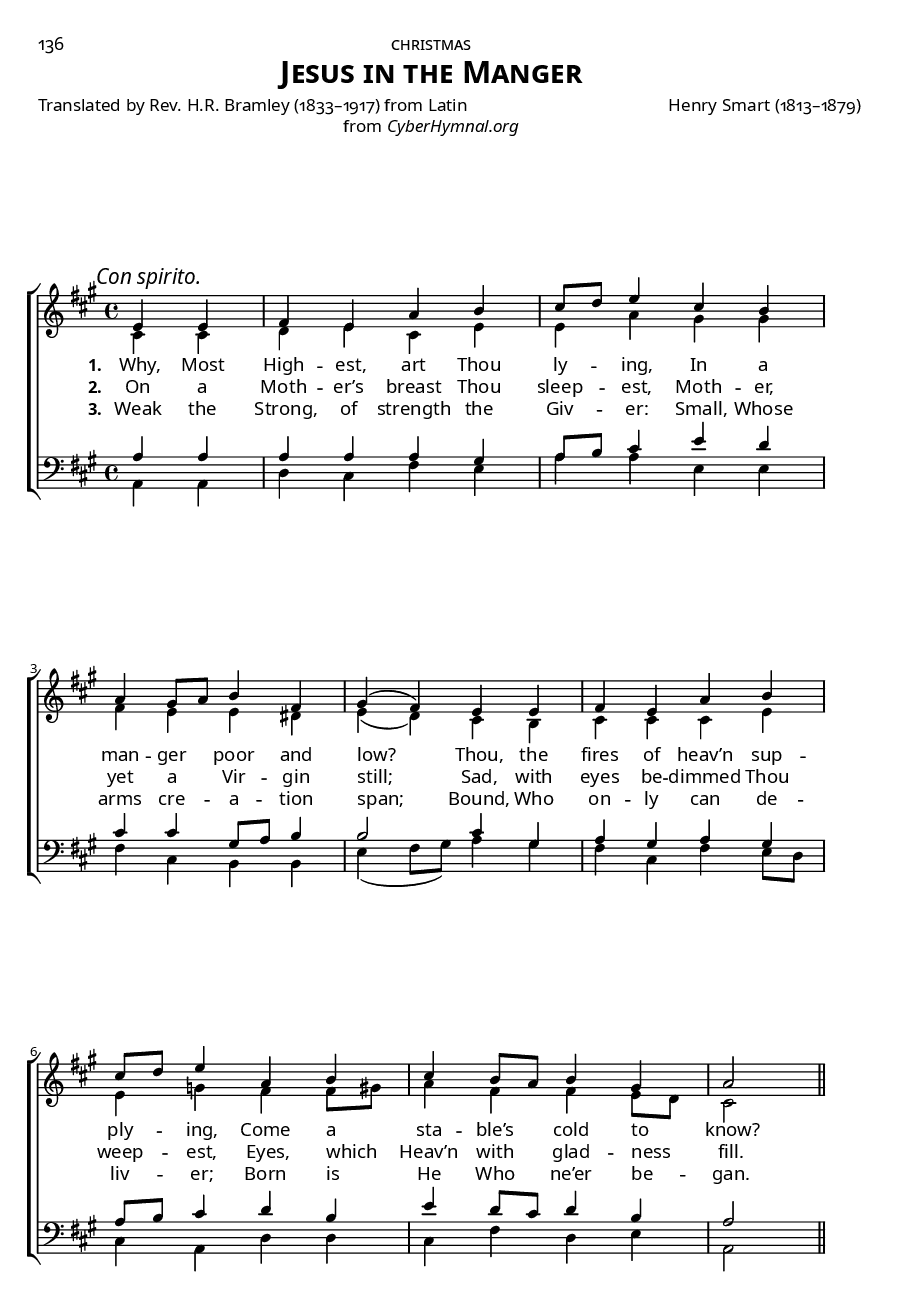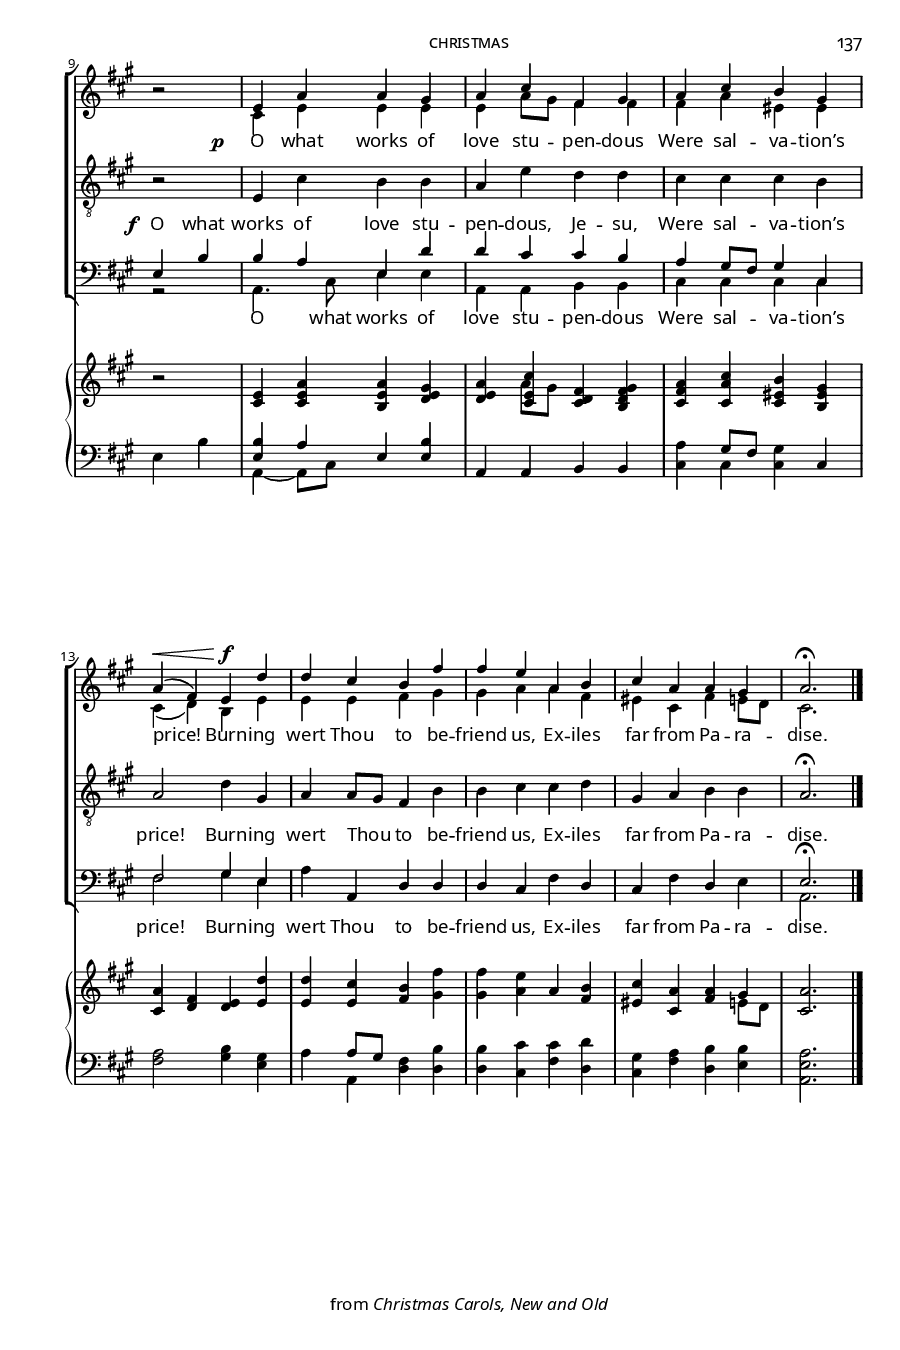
\version "2.14.2"
\include "util.ly"
\header {
    title = \markup{\override #'(font-name . "Garamond Premier Pro Semibold"){ \abs-fontsize #15 \smallCapsOldStyle"Jesus in the Manger"}}
    poet = \markup\oldStyleNum"Translated by Rev. H.R. Bramley (1833–1917) from Latin"
    composer = \markup\oldStyleNum"Henry Smart (1813–1879)"
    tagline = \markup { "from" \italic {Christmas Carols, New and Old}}
  }\paper {
  print-all-headers = ##f
  paper-height = 9\in
  paper-width = 6\in
  indent = 0\in
  %system-system-spacing = #'((basic-distance . 10) (padding . 0))
  system-system-spacing =
    #'((basic-distance . 0)
       (minimum-distance . 0)
       (padding . -5)
       (stretchability . 100))
  score-markup-spacing =
    #'((basic-distance . 0)
       (minimum-distance . 0)
       (padding . 0)
       (stretchability . 0))
  ragged-last-bottom = ##t
  ragged-bottom = ##f
  two-sided = ##t
  inner-margin = 0.5\in
  outer-margin = 0.25\in
  top-margin = 0.25\in
  bottom-margin = 0.25\in
  first-page-number = #136
  print-first-page-number = ##t
  headerLine = \markup{\override #'(font-name . "Garamond Premier Pro") \smallCapsOldStyle"christmas"}
  oddHeaderMarkup = \markup\fill-line{
     \override #'(font-name . "Garamond Premier Pro")\abs-fontsize #8.5
     \combine 
        \fill-line{"" \if \should-print-page-number
        \oldStylePageNum""
        }
        \fill-line{\headerLine}
  }
  evenHeaderMarkup = \markup {
     \override #'(font-name . "Garamond Premier Pro")\abs-fontsize #8.5
     \combine
        \if \should-print-page-number
        \oldStylePageNum""
        \fill-line{\headerLine}
  }
}
#(set-global-staff-size 15) \paper{ #(define fonts (make-pango-font-tree "GoudyOlSt BT" "Garamond Premier Pro" "Garamond Premier Pro" (/ 15 20))) }

\markup\fill-line{\concat{"from " \italic "CyberHymnal.org"}}
\markup\vspace#2.8

















%IF_NOT_LESSER
global = {
  \key a \major
  \time 4/4
  \autoBeamOff
}
globalNoTime = {
  \key a \major
  \autoBeamOff
}
sopMusic = \relative c' {
  \once \override Score.RehearsalMark #'self-alignment-X = #LEFT
  \mark \markup\italic "Con spirito."
  \partial 2 e4 e |
  fis e a b |
  cis8[ d] e4 cis b |
  a gis8[ a] b4 fis |
  
  gis4( fis) e e |
  fis e a b |
  cis8[ d] e4 a, b |
  cis b8[ a] b4 gis |
  \partial 2 a2 \bar "||" \break
}
sopMusicII = \relative c' {
  \partial 2 b'2\rest |
  e,4 a a gis |
  a cis fis, gis |
  a cis b gis |
  
  a(^\< fis) e^\f d' |
  d cis b fis' |
  fis e a, b |
  cis a a gis |
  \partial 2. a2.\fermata \bar "|."
}
sopWords = \lyricmode {
  
}

altoMusic = \relative c' {
  cis4 cis |
  d e cis e |
  e a gis gis |
  fis e e dis |
  
  e( d) cis b |
  cis cis cis e |
  e g fis fis8[ gis] |
  a4 fis fis e8[ d] |
  cis2 \bar "||"
}
altoMusicII = \relative c' {
  s2 |
  cis4 e e e |
  e a8[ gis] fis4 fis |
  fis a eis eis |
  
  cis( d) b e |
  e e fis gis |
  gis a a fis |
  eis cis fis e8[ d] |
  cis2. \bar "|."
}
altoWords = \lyricmode {
  \dropLyricsV
  \set stanza = #"1. "
  Why, Most High -- est, art Thou ly -- ing, In a man -- ger poor and low?
  Thou, the fires of heav’n sup -- ply -- ing, Come a sta -- ble’s cold to know?
}
altoWordsII = \lyricmode {
  \dropLyricsV
%\markup\italic
  \set stanza = #"2. "
  On a Moth -- er’s breast Thou sleep -- est,
  Moth -- er, yet a Vir -- gin still;
  Sad, with eyes be -- dimmed Thou weep -- est,
  Eyes, which Heav’n with glad -- ness fill.
}
altoWordsIII = \lyricmode {
  \dropLyricsV
  \set stanza = #"3. "
  Weak the Strong, of strength the Giv -- er:
  Small, Whose arms cre -- a -- tion span;
  Bound, Who on -- ly can de -- liv -- er;
  Born is He Who ne’er be -- gan.
}
altoWordsIV = \lyricmode {
  \set stanza = #"4. "
  \set ignoreMelismata = ##t
}
altoWordsV = \lyricmode {
  \set stanza = #"5. "
  \set ignoreMelismata = ##t
}
altoWordsVI = \lyricmode {
  \set stanza = #"6. "
  \set ignoreMelismata = ##t
}
tenorMusic = \relative c' {
  a4 a |
  a a a gis |
  a8[ b] cis4 e d |
  cis cis gis8[ a] b4 |
  
  b2 cis4 gis |
  a gis a gis |
  a8[ b] cis4 d b |
  e d8[ cis] d4 b |
  a2 \bar "||"
}
tenorMusicII = \relative c {
  r2 |
  e4 cis' b b |
  a e' d d |
  cis cis cis b |
  
  a2 d4 gis, |
  a a8[ gis] fis4 b |
  b cis cis d |
  gis, a b b |
  a2.\fermata \bar "|."
}
tenorWords = \lyricmode {

}

bassMusic = \relative c {
  a4 a |
  d cis fis e |
  a a e e |
  fis cis b b |
  
  e( fis8[ gis]) a4 gis |
  fis cis fis e8[ d] |
  cis4 a d d |
  cis fis d e |
  a,2 \bar "||"
}
bassMusicII = \relative c {
  e4 b' |
  b a e d' |
  d cis cis b |
  a gis8[ fis] gis4 cis, |
  
  fis2 gis4 e |
  s a, d d |
  d cis s d |
  cis s d s |
  e2.\fermata \bar "|."
}
bassIIMusic = \relative c {
  g2\rest |
  a4. cis8 e4 e |
  a, a b b |
  cis cis cis cis |
  
  fis2 gis4 e |
  a s s s |
  s s fis s |
  s fis s e |
  a,2. \bar "|."
}
bassWords = \lyricmode {}
dropLyrics = {
  \override LyricText #'extra-offset = #'(0 . -1.3)
  \override LyricHyphen #'extra-offset = #'(0 . -1.3)
  \override LyricExtender #'extra-offset = #'(0 . -1.3)
  \override StanzaNumber #'extra-offset = #'(0 . -1.3)
}
bassWordsChorus = {
  \dropLyrics
  \set stanza = \markup\dynamic"f "
  \lyricmode {
    O what works of love stu -- pen -- dous,
    Je -- su,
    \set associatedVoice = "tenorsII"
    Were sal -- va -- tion’s price!
    Burn -- ing wert Thou to be -- friend us,
    Ex -- iles far from Pa -- ra -- dise.
  }
}
chorusWordsBass = {
  \lyricmode {
    O what works of love stu -- pen -- dous
    Were sal -- va -- tion’s price!
    Burn -- ing \set associatedVoice = "bassI" wert Thou to be -- friend \unset associatedVoice us,
    \set associatedVoice = "bassI" 
    Ex -- iles \unset associatedVoice far \set associatedVoice = "bassI" from \unset associatedVoice Pa -- ra -- dise.
  }
}
chorusWords = {
  \set stanza = \markup\dynamic"p"
  \lyricmode {
    O what works of love stu -- pen -- dous
    Were sal -- va -- tion’s price!
    Burn -- ing wert Thou to be -- friend us,
    Ex -- iles far from Pa -- ra -- dise.
  }
}
pianoRH = \relative c' {
  s1*8 |
  r2 |
  <cis e>4 <cis e a> <b e a> <d e gis> |
  << \new Voice { \voiceOne <d e a> <cis e cis'> <cis d fis> <b d fis gis> }
     \new Voice { \voiceTwo s4 a'8[ gis] s2 }
  >>
  <a fis cis>4 <cis a cis,> <b eis, cis> <gis eis b> |
  
  <a cis,> <fis d> <e d> <e d'> |
  <e d'> <e cis'> <fis b> <gis fis'> |
  <gis fis'> <a e'> a <fis b> |
  <eis cis'> <cis a'> <fis a> << \new Voice {\voiceOne gis} \new Voice {\voiceTwo e8[ d] } >> |
  <cis a'>2. \bar "|."
}
pianoLH = \relative c' {
  s1*8 |
  \partial 2 e,4 b' |
  << \new Voice { \voiceOne <b e,>4 a e <e b'> }
     \new Voice { \voiceTwo a,4~ a8[ cis] } >> |
  a4 a b b |
  <cis a'> << \new Voice {\voiceTwo cis} \new Voice {\voiceOne gis'8[ fis]}>> <gis cis,>4 cis, |
  
  <fis a>2 <gis b>4 <gis e> |
  a << \new Voice { \voiceOne a8[ gis] } \new Voice {\voiceTwo a,4} >> <d fis>4 <d b'> |
  <d b'> <cis cis'> <fis cis'> <d d'> |
  <cis gis'> <fis a> <d b'> <e b'> |
  <a e a,>2. \bar "|."
}

\score {
  <<
   \new ChoirStaff <<
    \new Lyrics = sopranos \with { \override VerticalAxisGroup #'nonstaff-relatedstaff-spacing = #'((basic-distance . 1)) }
    \new Staff = women <<
      \set Staff.explicitKeySignatureVisibility = #end-of-line-invisible
      \new Voice = "sopranos" { \voiceOne << \global \sopMusic >> }
      \new Voice = "altos" { \voiceTwo << \global \altoMusic >> }
    >>
    \new Lyrics \with { alignAboveContext = #"women" \override VerticalAxisGroup #'nonstaff-relatedstaff-spacing = #'((basic-distance . 1))} \lyricsto "sopranos" \sopWords
    \new Lyrics = "altosVI"  \with { alignBelowContext = #"women" \override VerticalAxisGroup #'nonstaff-relatedstaff-spacing = #'((basic-distance . 1))} \lyricsto "altos" \altoWordsVI
    \new Lyrics = "altosV"  \with { alignBelowContext = #"women" \override VerticalAxisGroup #'nonstaff-relatedstaff-spacing = #'((basic-distance . 1))} \lyricsto "altos" \altoWordsV
    \new Lyrics = "altosIV"  \with { alignBelowContext = #"women" \override VerticalAxisGroup #'nonstaff-relatedstaff-spacing = #'((basic-distance . 1))} \lyricsto "altos" \altoWordsIV
    \new Lyrics = "altosIII"  \with { alignBelowContext = #"women" \override VerticalAxisGroup #'nonstaff-relatedstaff-spacing = #'((basic-distance . 1))} \lyricsto "altos" \altoWordsIII
    \new Lyrics = "altosII"  \with { alignBelowContext = #"women" \override VerticalAxisGroup #'nonstaff-relatedstaff-spacing = #'((basic-distance . 1))} \lyricsto "altos" \altoWordsII
    \new Lyrics = "altos"  \with { alignBelowContext = #"women" \override VerticalAxisGroup #'nonstaff-relatedstaff-spacing = #'((basic-distance . 1))} \lyricsto "altos" \altoWords
   \new Staff = men <<
      \set Staff.explicitKeySignatureVisibility = #end-of-line-invisible
      \clef bass
      \new Voice = "tenors" { \voiceOne << \global \tenorMusic >> }
      \new Voice = "basses" { \voiceTwo << \global \bassMusic >> }
    >>
    \new Lyrics \with { alignAboveContext = #"men" \override VerticalAxisGroup #'nonstaff-relatedstaff-spacing = #'((basic-distance . 1)) } \lyricsto "tenors" \tenorWords
    \new Lyrics \with { alignBelowContext = #"men" } \lyricsto "basses" \bassWords
  >>
   \new ChoirStaff <<
    \new Staff = womenII <<
      \set Staff.explicitKeySignatureVisibility = #end-of-line-invisible
      \new Voice = "sopranosII" { \globalNoTime s1*8 \voiceOne \sopMusicII }
      \new Voice = "altosII" { \globalNoTime s1*8 \voiceTwo \altoMusicII }
    >>
    \new Lyrics \with { alignBelowContext = #"womenII" \override VerticalAxisGroup #'nonstaff-relatedstaff-spacing = #'((basic-distance . 1))} \lyricsto "sopranosII" \chorusWords
%    \new Staff = altosII <<
%      \new Voice = "altosII" { \globalNoTime s1*8 \altoMusicII }
%    >>
%    \new Lyrics \with { alignBelowContext = #"altosII" \override VerticalAxisGroup #'nonstaff-relatedstaff-spacing = #'((basic-distance . 1))} \lyricsto "altosII" \chorusWords
    \new Staff = tenorsII <<
      \set Staff.explicitKeySignatureVisibility = #end-of-line-invisible
      \clef "G_8"
      \new Voice = "tenorsII" { \globalNoTime s1*8 \tenorMusicII }
    >>
%    \new Lyrics \with { alignBelowContext = #"tenorsII" \override VerticalAxisGroup #'nonstaff-relatedstaff-spacing = #'((basic-distance . 1))} \lyricsto "tenorsII" \chorusWords
    \new Staff = bassesII <<
      \set Staff.explicitKeySignatureVisibility = #end-of-line-invisible
      \clef bass
      \new Voice = "bassI" { \globalNoTime \voiceOne s1*8 << \bassMusicII >> }
      \new Voice = "bassII" { \globalNoTime \voiceTwo s1*8 << \bassIIMusic >> }
    >>
    \new Lyrics \with { alignBelowContext = #"tenorsII" \override VerticalAxisGroup #'nonstaff-relatedstaff-spacing = #'((basic-distance . 1))} \lyricsto "bassI" \bassWordsChorus
    \new Lyrics \with { alignBelowContext = #"bassesII" \override VerticalAxisGroup #'nonstaff-relatedstaff-spacing = #'((basic-distance . 1))} \lyricsto "bassII" \chorusWordsBass
    
   >>
   \new PianoStaff <<
      \new Staff {
        \new Voice { \global \pianoRH }
      }
      \new Staff {
        \clef "bass" \global \pianoLH
      }
   >>
  >>
  \layout {

%6.14 \context {\Lyrics\override LyricText #'font-size = #0.8 }
    #(define fonts (make-pango-font-tree "GoudyOlSt BT" "Garamond Premier Pro" "Garamond Premier Pro" (/ 14.5 20)))
    \context {
      \Score
      %\override SpacingSpanner #'base-shortest-duration = #(ly:make-moment 1 8)
      %\override SpacingSpanner #'common-shortest-duration = #(ly:make-moment 1 4)
    }
    \context {
      % Remove all empty staves
      \Staff \RemoveEmptyStaves
      \override VerticalAxisGroup #'remove-first = ##t
    }
    \context {
      \Lyrics
      \override LyricText #'X-offset = #center-on-word
    }
  }
  
  \midi {
    \tempo 4 = 90
    \set Staff.midiInstrument = "piccolo"
  
    \context {
      \Voice
      \remove "Dynamic_performer"
    }
  }
}
